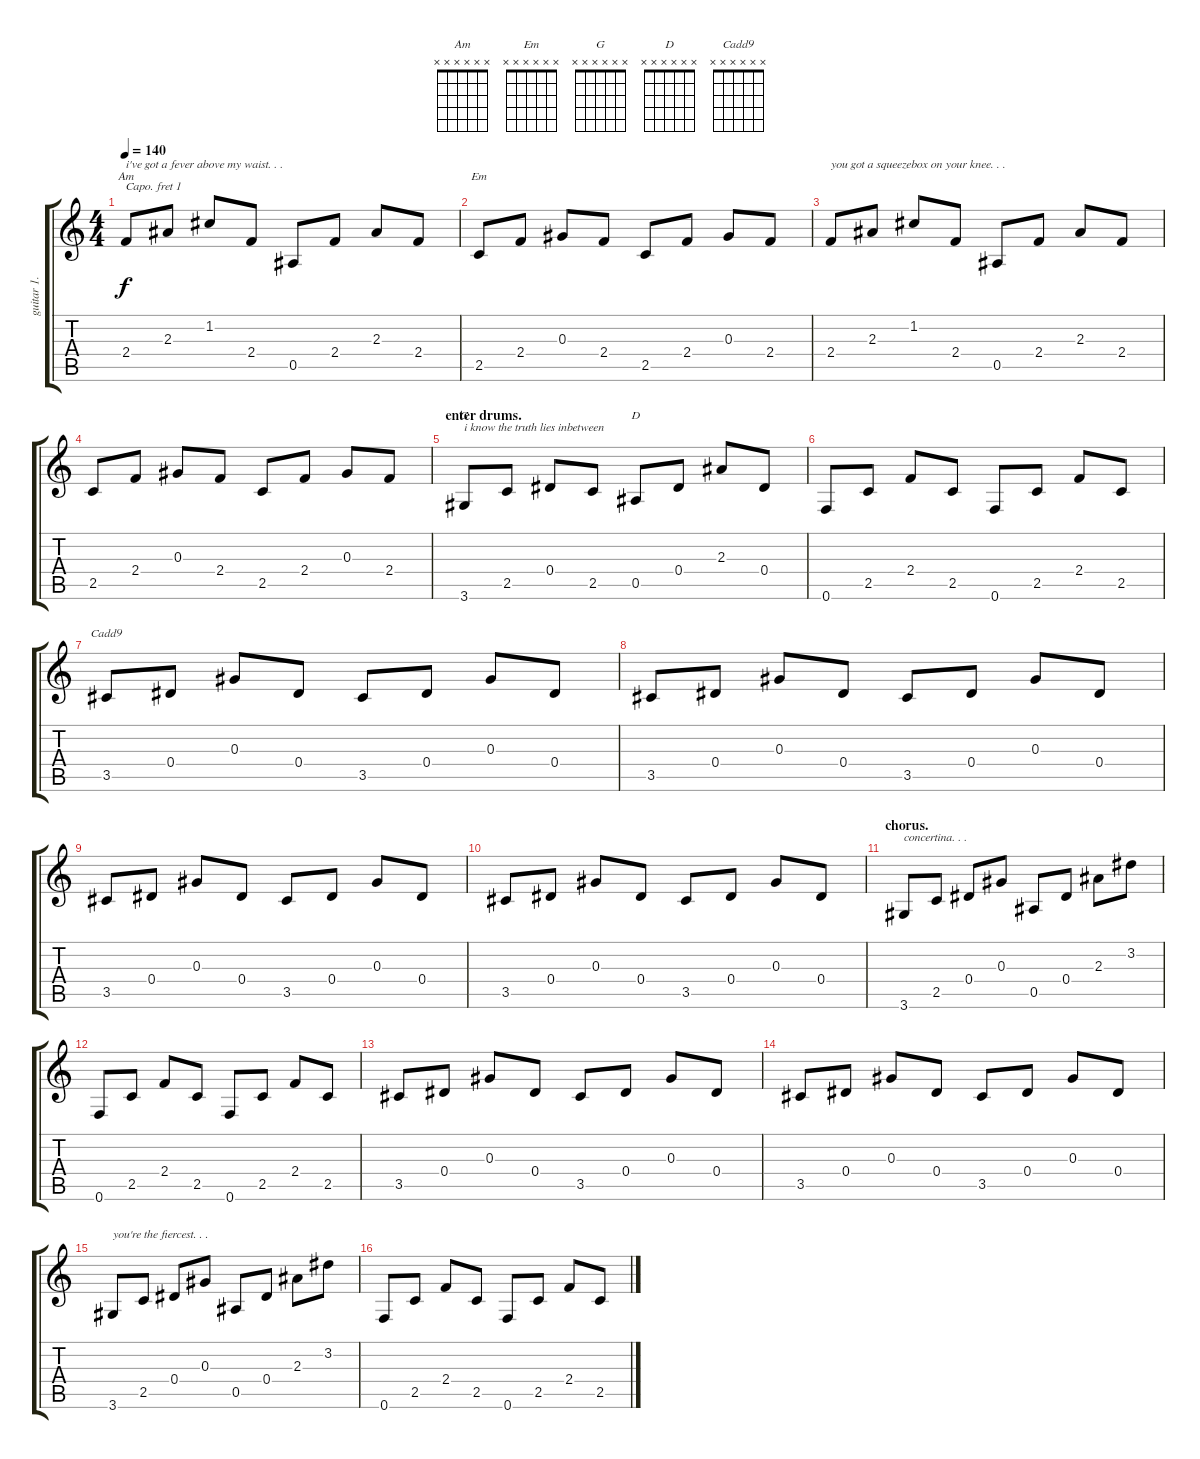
\track ("guitar 1." "guitar 1.") {instrument acousticguitarsteel}
\staff {score tabs}
\capo 1
\tuning (E4 B3 G3 D3 A2 E2) {hide}
\chord ("Am" x x x x x x) {firstfret 0}
\chord ("Em" x x x x x x) {firstfret 0}
\chord ("G" x x x x x x) {firstfret 0}
\chord ("D" x x x x x x) {firstfret 0}
\chord ("Cadd9" x x x x x x) {firstfret 0}
\ts (4 4)
\tempo 140
\clef g2
\ks c
2.4.8{ch "Am" txt "i've got a fever above my waist. . ." dy f} 2.3.8 1.2.8 2.4.8 0.5.8 2.4.8 2.3.8 2.4.8 |
2.5.8{ch "Em"} 2.4.8 0.3.8 2.4.8 2.5.8 2.4.8 0.3.8 2.4.8 |
2.4.8{txt "you got a squeezebox on your knee. . ."} 2.3.8 1.2.8 2.4.8 0.5.8 2.4.8 2.3.8 2.4.8 |
2.5.8 2.4.8 0.3.8 2.4.8 2.5.8 2.4.8 0.3.8 2.4.8 |
\section ("" "enter drums.")
3.6.8{ch "G" txt "i know the truth lies inbetween"} 2.5.8 0.4.8 2.5.8 0.5.8{ch "D"} 0.4.8 2.3.8 0.4.8 |
0.6.8 2.5.8 2.4.8 2.5.8 0.6.8 2.5.8 2.4.8 2.5.8 |
3.5.8{ch "Cadd9"} 0.4.8 0.3.8 0.4.8 3.5.8 0.4.8 0.3.8 0.4.8 |
3.5.8 0.4.8 0.3.8 0.4.8 3.5.8 0.4.8 0.3.8 0.4.8 |
3.5.8 0.4.8 0.3.8 0.4.8 3.5.8 0.4.8 0.3.8 0.4.8 |
3.5.8 0.4.8 0.3.8 0.4.8 3.5.8 0.4.8 0.3.8 0.4.8 |
\section ("" "chorus.")
3.6.8{txt "concertina. . ."} 2.5.8 0.4.8 0.3.8 0.5.8 0.4.8 2.3.8 3.2.8 |
0.6.8 2.5.8 2.4.8 2.5.8 0.6.8 2.5.8 2.4.8 2.5.8 |
3.5.8 0.4.8 0.3.8 0.4.8 3.5.8 0.4.8 0.3.8 0.4.8 |
3.5.8 0.4.8 0.3.8 0.4.8 3.5.8 0.4.8 0.3.8 0.4.8 |
3.6.8{txt "you're the fiercest. . ."} 2.5.8 0.4.8 0.3.8 0.5.8 0.4.8 2.3.8 3.2.8 |
0.6.8 2.5.8 2.4.8 2.5.8 0.6.8 2.5.8 2.4.8 2.5.8
